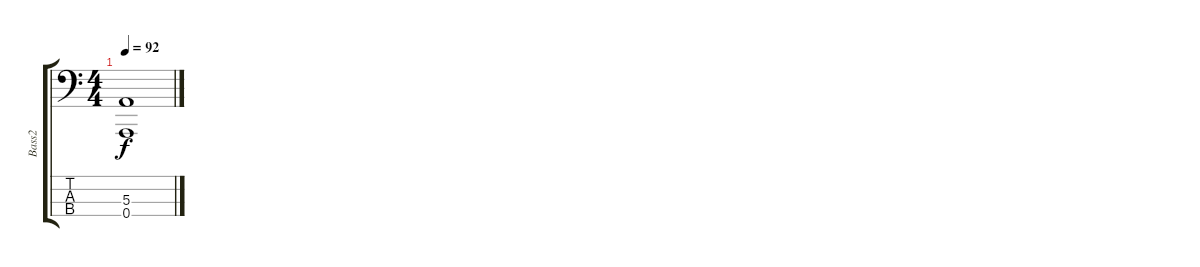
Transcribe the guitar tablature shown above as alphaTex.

\track ("Bass2" "Bass2") {instrument slapbass1}
\staff {score tabs}
\tuning (D2 A1 E1 A0) {hide}
\ts (4 4)
\tempo 92
\clef f4
\ks c
(5.3{t} 0.4{t}).1{dy f}
